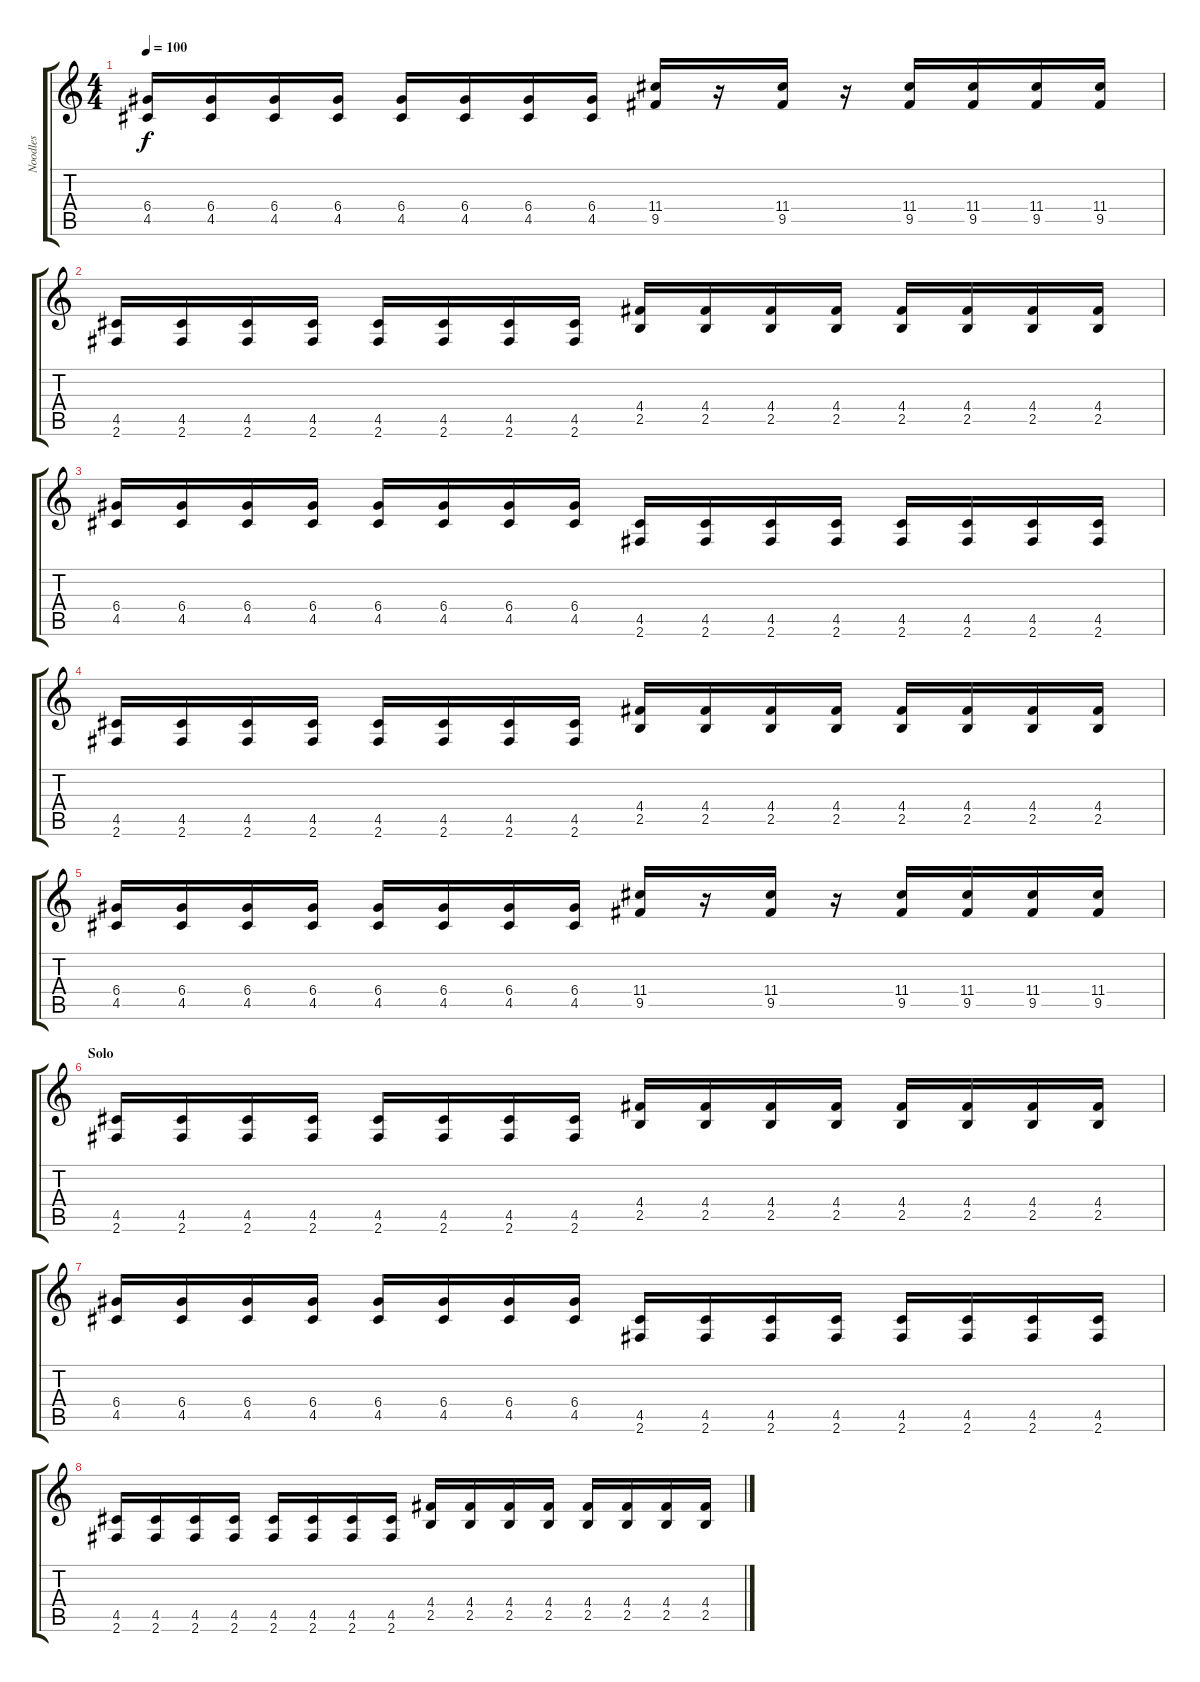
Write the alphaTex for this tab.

\track ("Noodles" "Noodles") {instrument distortionguitar}
\staff {score tabs}
\tuning (E4 B3 G3 D3 A2 E2) {hide}
\ts (4 4)
\tempo 100
\clef g2
\ks c
(6.4 4.5).16{dy f} (6.4 4.5).16 (6.4 4.5).16 (6.4 4.5).16 (6.4 4.5).16 (6.4 4.5).16 (6.4 4.5).16 (6.4 4.5).16 (11.4 9.5).16 r.16 (11.4 9.5).16 r.16 (11.4 9.5).16 (11.4 9.5).16 (11.4 9.5).16 (11.4 9.5).16 |
(4.5 2.6).16 (4.5 2.6).16 (4.5 2.6).16 (4.5 2.6).16 (4.5 2.6).16 (4.5 2.6).16 (4.5 2.6).16 (4.5 2.6).16 (4.4 2.5).16 (4.4 2.5).16 (4.4 2.5).16 (4.4 2.5).16 (4.4 2.5).16 (4.4 2.5).16 (4.4 2.5).16 (4.4 2.5).16 |
(6.4 4.5).16 (6.4 4.5).16 (6.4 4.5).16 (6.4 4.5).16 (6.4 4.5).16 (6.4 4.5).16 (6.4 4.5).16 (6.4 4.5).16 (4.5 2.6).16 (4.5 2.6).16 (4.5 2.6).16 (4.5 2.6).16 (4.5 2.6).16 (4.5 2.6).16 (4.5 2.6).16 (4.5 2.6).16 |
(4.5 2.6).16 (4.5 2.6).16 (4.5 2.6).16 (4.5 2.6).16 (4.5 2.6).16 (4.5 2.6).16 (4.5 2.6).16 (4.5 2.6).16 (4.4 2.5).16 (4.4 2.5).16 (4.4 2.5).16 (4.4 2.5).16 (4.4 2.5).16 (4.4 2.5).16 (4.4 2.5).16 (4.4 2.5).16 |
(6.4 4.5).16 (6.4 4.5).16 (6.4 4.5).16 (6.4 4.5).16 (6.4 4.5).16 (6.4 4.5).16 (6.4 4.5).16 (6.4 4.5).16 (11.4 9.5).16 r.16 (11.4 9.5).16 r.16 (11.4 9.5).16 (11.4 9.5).16 (11.4 9.5).16 (11.4 9.5).16 |
\section ("" "Solo")
(4.5 2.6).16 (4.5 2.6).16 (4.5 2.6).16 (4.5 2.6).16 (4.5 2.6).16 (4.5 2.6).16 (4.5 2.6).16 (4.5 2.6).16 (4.4 2.5).16 (4.4 2.5).16 (4.4 2.5).16 (4.4 2.5).16 (4.4 2.5).16 (4.4 2.5).16 (4.4 2.5).16 (4.4 2.5).16 |
(6.4 4.5).16 (6.4 4.5).16 (6.4 4.5).16 (6.4 4.5).16 (6.4 4.5).16 (6.4 4.5).16 (6.4 4.5).16 (6.4 4.5).16 (4.5 2.6).16 (4.5 2.6).16 (4.5 2.6).16 (4.5 2.6).16 (4.5 2.6).16 (4.5 2.6).16 (4.5 2.6).16 (4.5 2.6).16 |
(4.5 2.6).16 (4.5 2.6).16 (4.5 2.6).16 (4.5 2.6).16 (4.5 2.6).16 (4.5 2.6).16 (4.5 2.6).16 (4.5 2.6).16 (4.4 2.5).16 (4.4 2.5).16 (4.4 2.5).16 (4.4 2.5).16 (4.4 2.5).16 (4.4 2.5).16 (4.4 2.5).16 (4.4 2.5).16
